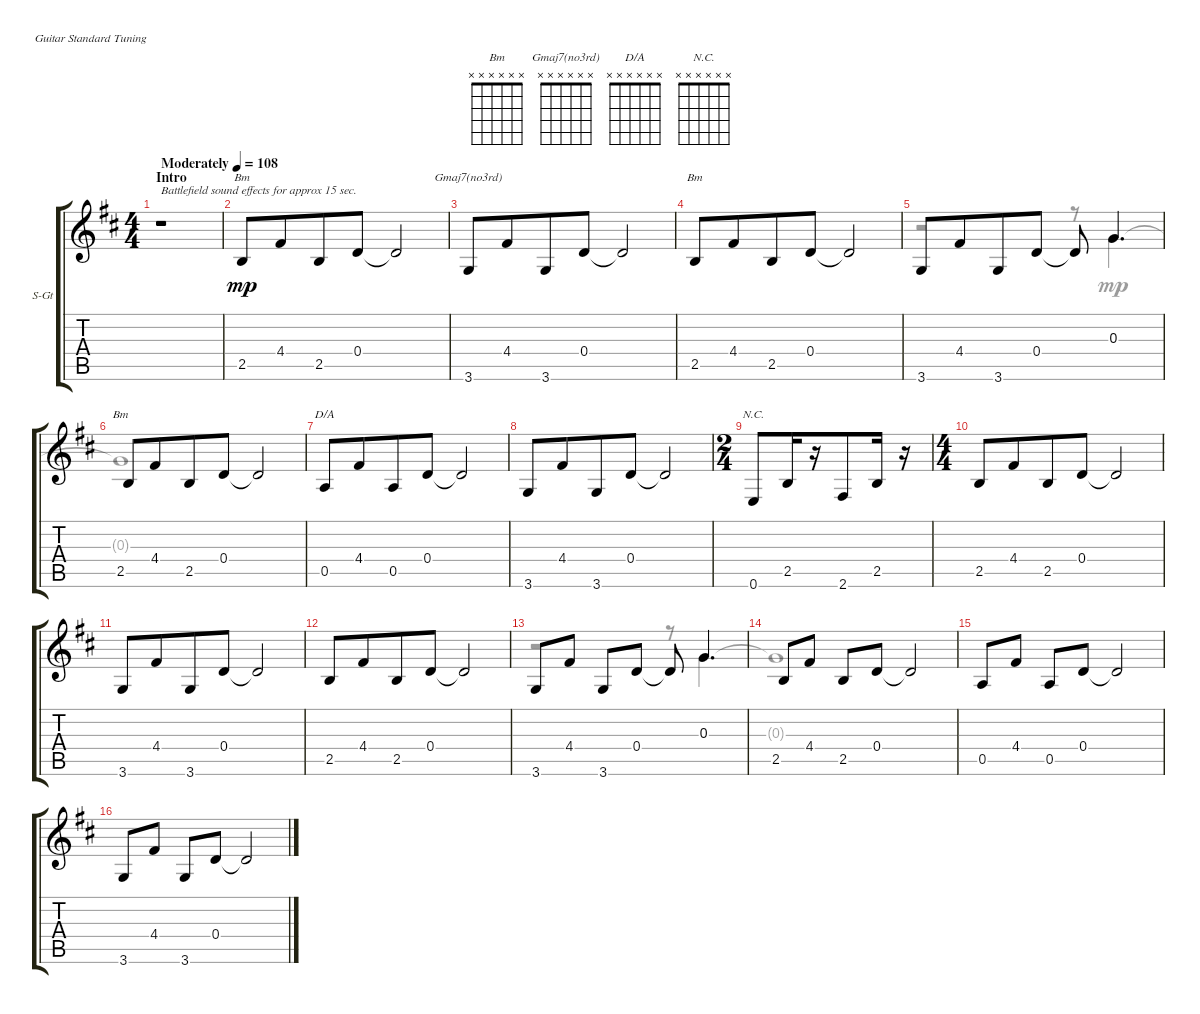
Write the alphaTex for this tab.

\bracketExtendMode groupsimilarinstruments
\firstSystemTrackNameOrientation horizontal
\otherSystemsTrackNameOrientation horizontal
\track ("Gtr 1" "S-Gt") {instrument acousticguitarsteel}
\staff {score tabs}
\tuning (E4 B3 G3 D3 A2 E2)
\chord ("Bm" x x x x x x)
\chord ("Gmaj7(no3rd)" x x x x x x)
\chord ("D/A" x x x x x x)
\chord ("N.C." x x x x x x)
\voice
\ts (4 4)
\beaming (8 4 4)
\section ("" "Intro")
\tempo (108 "Moderately")
\clef g2
\ks d
r.1{txt "Battlefield sound effects for approx 15 sec." dy mp instrument acousticguitarsteel} |
\section ("" "")
2.5.8{ch "Bm"} 4.4.8 2.5.8 0.4.8 0.4{t}.2 |
3.6.8{ch "Gmaj7(no3rd)"} 4.4.8 3.6.8 0.4.8 0.4{t}.2 |
2.5.8{ch "Bm"} 4.4.8 2.5.8 0.4.8 0.4{t}.2 |
3.6.8 4.4.8 3.6.8 0.4.8 0.4{t}.8 0.3.4{d} |
2.5.8{ch "Bm"} 4.4.8 2.5.8 0.4.8 0.4{t}.2 |
0.5.8{ch "D/A"} 4.4.8 0.5.8 0.4.8 0.4{t}.2 |
3.6.8 4.4.8 3.6.8 0.4.8 0.4{t}.2 |
\ts (2 4)
\beaming (8 4 4)
0.6.8{ch "N.C."} 2.5.16 r.16 2.6.8 2.5.16 r.16 |
\ts (4 4)
\beaming (8 4 4)
2.5.8 4.4.8 2.5.8 0.4.8 0.4{t}.2 |
3.6.8 4.4.8 3.6.8 0.4.8 0.4{t}.2 |
2.5.8 4.4.8 2.5.8 0.4.8 0.4{t}.2 |
\beaming (8 2 2 2 2)
3.6.8 4.4.8 3.6.8 0.4.8 0.4{t}.8 0.3.4{d} |
2.5.8 4.4.8 2.5.8 0.4.8 0.4{t}.2 |
0.5.8 4.4.8 0.5.8 0.4.8 0.4{t}.2 |
3.6.8 4.4.8 3.6.8 0.4.8 0.4{t}.2
\voice
\clef g2
\ottava regular
\simile none
\ks d
|
|
|
|
r.2 r.8 0.3.4{d} |
0.3{t}.1 |
|
|
|
|
|
|
r.2 r.8 0.3.4{d} |
0.3{t}.1 |
|
